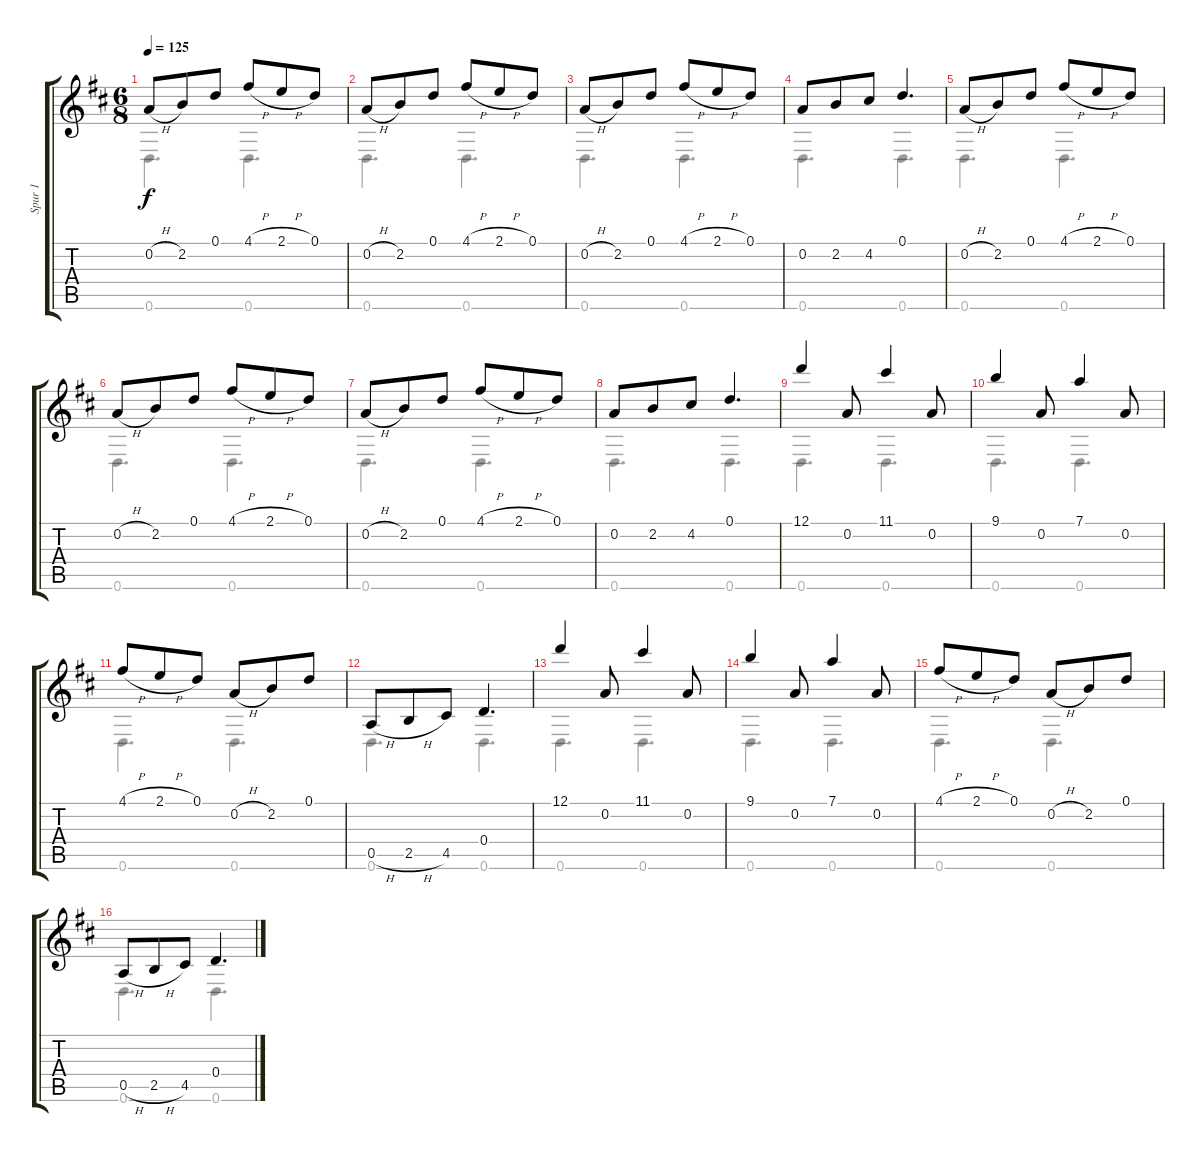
\track ("Spur 1" "Spur 1") {instrument acousticguitarsteel}
\staff {score tabs}
\tuning (D4 A3 G3 D3 A2 D2) {hide}
\voice
\ts (6 8)
\tempo 125
\clef g2
\ks d
0.2{h}.8{dy f} 2.2.8 0.1.8 4.1{h}.8 2.1{h}.8 0.1.8 |
0.2{h}.8 2.2.8 0.1.8 4.1{h}.8 2.1{h}.8 0.1.8 |
0.2{h}.8 2.2.8 0.1.8 4.1{h}.8 2.1{h}.8 0.1.8 |
0.2.8 2.2.8 4.2.8 0.1.4{d} |
0.2{h}.8 2.2.8 0.1.8 4.1{h}.8 2.1{h}.8 0.1.8 |
0.2{h}.8 2.2.8 0.1.8 4.1{h}.8 2.1{h}.8 0.1.8 |
0.2{h}.8 2.2.8 0.1.8 4.1{h}.8 2.1{h}.8 0.1.8 |
0.2.8 2.2.8 4.2.8 0.1.4{d} |
12.1.4 0.2.8 11.1.4 0.2.8 |
9.1.4 0.2.8 7.1.4 0.2.8 |
4.1{h}.8 2.1{h}.8 0.1.8 0.2{h}.8 2.2.8 0.1.8 |
0.5{h}.8 2.5{h}.8 4.5.8 0.4.4{d} |
12.1.4 0.2.8 11.1.4 0.2.8 |
9.1.4 0.2.8 7.1.4 0.2.8 |
4.1{h}.8 2.1{h}.8 0.1.8 0.2{h}.8 2.2.8 0.1.8 |
0.5{h}.8 2.5{h}.8 4.5.8 0.4.4{d}
\voice
\clef g2
\ottava regular
\simile none
\ks d
0.6.4{d dy f} 0.6.4{d} |
0.6.4{d} 0.6.4{d} |
0.6.4{d} 0.6.4{d} |
0.6.4{d} 0.6.4{d} |
0.6.4{d} 0.6.4{d} |
0.6.4{d} 0.6.4{d} |
0.6.4{d} 0.6.4{d} |
0.6.4{d} 0.6.4{d} |
0.6.4{d} 0.6.4{d} |
0.6.4{d} 0.6.4{d} |
0.6.4{d} 0.6.4{d} |
0.6.4{d} 0.6.4{d} |
0.6.4{d} 0.6.4{d} |
0.6.4{d} 0.6.4{d} |
0.6.4{d} 0.6.4{d} |
0.6.4{d} 0.6.4{d}
